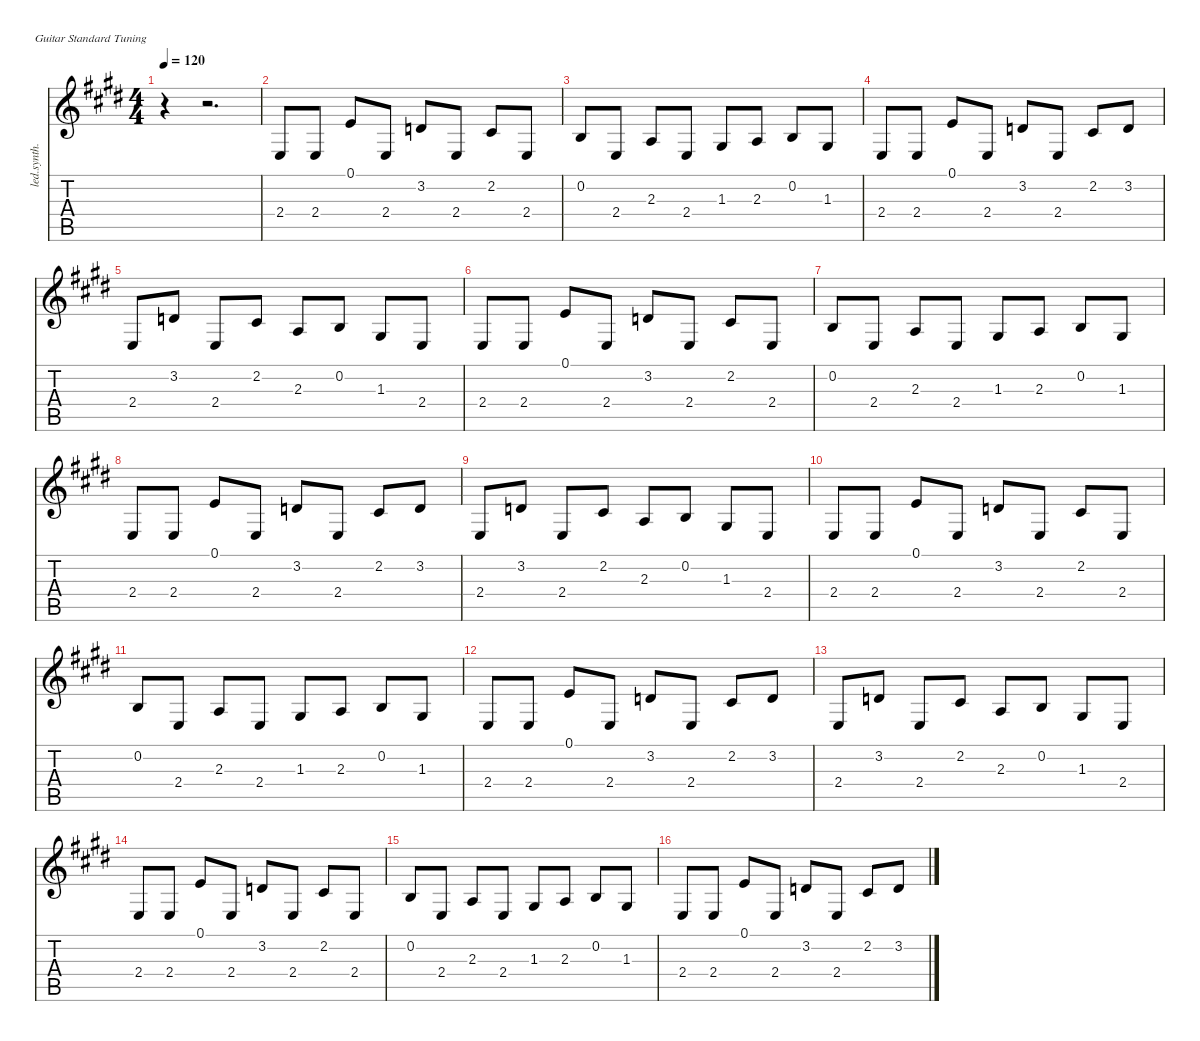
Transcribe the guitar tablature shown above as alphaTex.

\defaultSystemsLayout 4
\hideDynamics
\bracketExtendMode nobrackets
\track ("Keyboard1" "led.synth.") {instrument lead2sawtooth}
\staff {score tabs}
\tuning (E4 B3 G3 D3 A2 E2)
\ts (4 4)
\tempo 120
\clef g2
\ks e
r.4{dy f instrument lead2sawtooth beam Down} r.2{d beam Down} |
2.4{acc forcenatural}.8{beam Up} 2.4{acc forcenatural}.8{beam Up} 0.1{acc forcenatural}.8{beam Up} 2.4{acc forcenatural}.8{beam Up} 3.2{acc forcenatural}.8{beam Up} 2.4{acc forcenatural}.8{beam Up} 2.2{acc #}.8{beam Up} 2.4{acc forcenatural}.8{beam Up} |
0.2{acc forcenatural}.8{beam Up} 2.4{acc forcenatural}.8{beam Up} 2.3{acc forcenatural}.8{beam Up} 2.4{acc forcenatural}.8{beam Up} 1.3{acc #}.8{beam Up} 2.3{acc forcenatural}.8{beam Up} 0.2{acc forcenatural}.8{beam Up} 1.3{acc #}.8{beam Up} |
2.4{acc forcenatural}.8{beam Up} 2.4{acc forcenatural}.8{beam Up} 0.1{acc forcenatural}.8{beam Up} 2.4{acc forcenatural}.8{beam Up} 3.2{acc forcenatural}.8{beam Up} 2.4{acc forcenatural}.8{beam Up} 2.2{acc #}.8{beam Up} 3.2{acc forcenatural}.8{beam Up} |
2.4{acc forcenatural}.8{beam Up} 3.2{acc forcenatural}.8{beam Up} 2.4{acc forcenatural}.8{beam Up} 2.2{acc #}.8{beam Up} 2.3{acc forcenatural}.8{beam Up} 0.2{acc forcenatural}.8{beam Up} 1.3{acc #}.8{beam Up} 2.4{acc forcenatural}.8{beam Up} |
2.4{acc forcenatural}.8{beam Up} 2.4{acc forcenatural}.8{beam Up} 0.1{acc forcenatural}.8{beam Up} 2.4{acc forcenatural}.8{beam Up} 3.2{acc forcenatural}.8{beam Up} 2.4{acc forcenatural}.8{beam Up} 2.2{acc #}.8{beam Up} 2.4{acc forcenatural}.8{beam Up} |
0.2{acc forcenatural}.8{beam Up} 2.4{acc forcenatural}.8{beam Up} 2.3{acc forcenatural}.8{beam Up} 2.4{acc forcenatural}.8{beam Up} 1.3{acc #}.8{beam Up} 2.3{acc forcenatural}.8{beam Up} 0.2{acc forcenatural}.8{beam Up} 1.3{acc #}.8{beam Up} |
2.4{acc forcenatural}.8{beam Up} 2.4{acc forcenatural}.8{beam Up} 0.1{acc forcenatural}.8{beam Up} 2.4{acc forcenatural}.8{beam Up} 3.2{acc forcenatural}.8{beam Up} 2.4{acc forcenatural}.8{beam Up} 2.2{acc #}.8{beam Up} 3.2{acc forcenatural}.8{beam Up} |
2.4{acc forcenatural}.8{beam Up} 3.2{acc forcenatural}.8{beam Up} 2.4{acc forcenatural}.8{beam Up} 2.2{acc #}.8{beam Up} 2.3{acc forcenatural}.8{beam Up} 0.2{acc forcenatural}.8{beam Up} 1.3{acc #}.8{beam Up} 2.4{acc forcenatural}.8{beam Up} |
2.4{acc forcenatural}.8{beam Up} 2.4{acc forcenatural}.8{beam Up} 0.1{acc forcenatural}.8{beam Up} 2.4{acc forcenatural}.8{beam Up} 3.2{acc forcenatural}.8{beam Up} 2.4{acc forcenatural}.8{beam Up} 2.2{acc #}.8{beam Up} 2.4{acc forcenatural}.8{beam Up} |
0.2{acc forcenatural}.8{beam Up} 2.4{acc forcenatural}.8{beam Up} 2.3{acc forcenatural}.8{beam Up} 2.4{acc forcenatural}.8{beam Up} 1.3{acc #}.8{beam Up} 2.3{acc forcenatural}.8{beam Up} 0.2{acc forcenatural}.8{beam Up} 1.3{acc #}.8{beam Up} |
2.4{acc forcenatural}.8{beam Up} 2.4{acc forcenatural}.8{beam Up} 0.1{acc forcenatural}.8{beam Up} 2.4{acc forcenatural}.8{beam Up} 3.2{acc forcenatural}.8{beam Up} 2.4{acc forcenatural}.8{beam Up} 2.2{acc #}.8{beam Up} 3.2{acc forcenatural}.8{beam Up} |
2.4{acc forcenatural}.8{beam Up} 3.2{acc forcenatural}.8{beam Up} 2.4{acc forcenatural}.8{beam Up} 2.2{acc #}.8{beam Up} 2.3{acc forcenatural}.8{beam Up} 0.2{acc forcenatural}.8{beam Up} 1.3{acc #}.8{beam Up} 2.4{acc forcenatural}.8{beam Up} |
2.4{acc forcenatural}.8{beam Up} 2.4{acc forcenatural}.8{beam Up} 0.1{acc forcenatural}.8{beam Up} 2.4{acc forcenatural}.8{beam Up} 3.2{acc forcenatural}.8{beam Up} 2.4{acc forcenatural}.8{beam Up} 2.2{acc #}.8{beam Up} 2.4{acc forcenatural}.8{beam Up} |
0.2{acc forcenatural}.8{beam Up} 2.4{acc forcenatural}.8{beam Up} 2.3{acc forcenatural}.8{beam Up} 2.4{acc forcenatural}.8{beam Up} 1.3{acc #}.8{beam Up} 2.3{acc forcenatural}.8{beam Up} 0.2{acc forcenatural}.8{beam Up} 1.3{acc #}.8{beam Up} |
2.4{acc forcenatural}.8{beam Up} 2.4{acc forcenatural}.8{beam Up} 0.1{acc forcenatural}.8{beam Up} 2.4{acc forcenatural}.8{beam Up} 3.2{acc forcenatural}.8{beam Up} 2.4{acc forcenatural}.8{beam Up} 2.2{acc #}.8{beam Up} 3.2{acc forcenatural}.8{beam Up}
